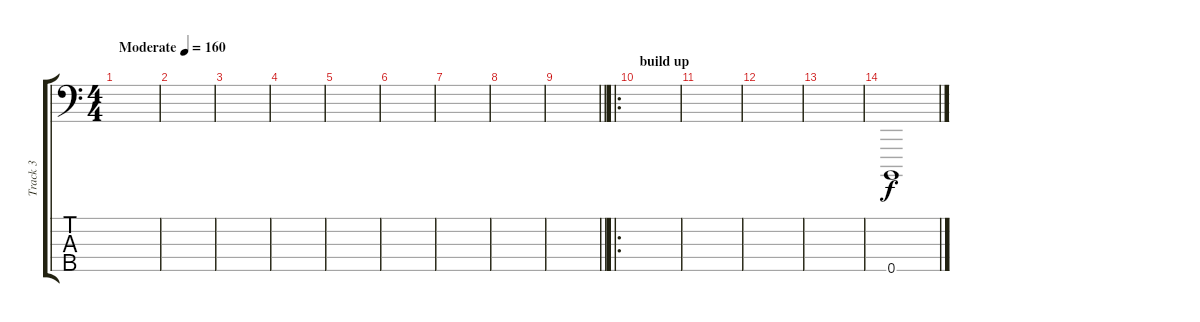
\track ("Track 3" "Track 3") {instrument glockenspiel}
\staff {score tabs}
\tuning (G2 D2 A1 E1 B0) {hide}
\ts (4 4)
\tempo (160 "Moderate")
\clef f4
\ks c
|
|
|
|
|
|
|
|
\barLineRight lightlight
|
\ro
\section ("" "build up")
|
|
|
|
0.5.1
